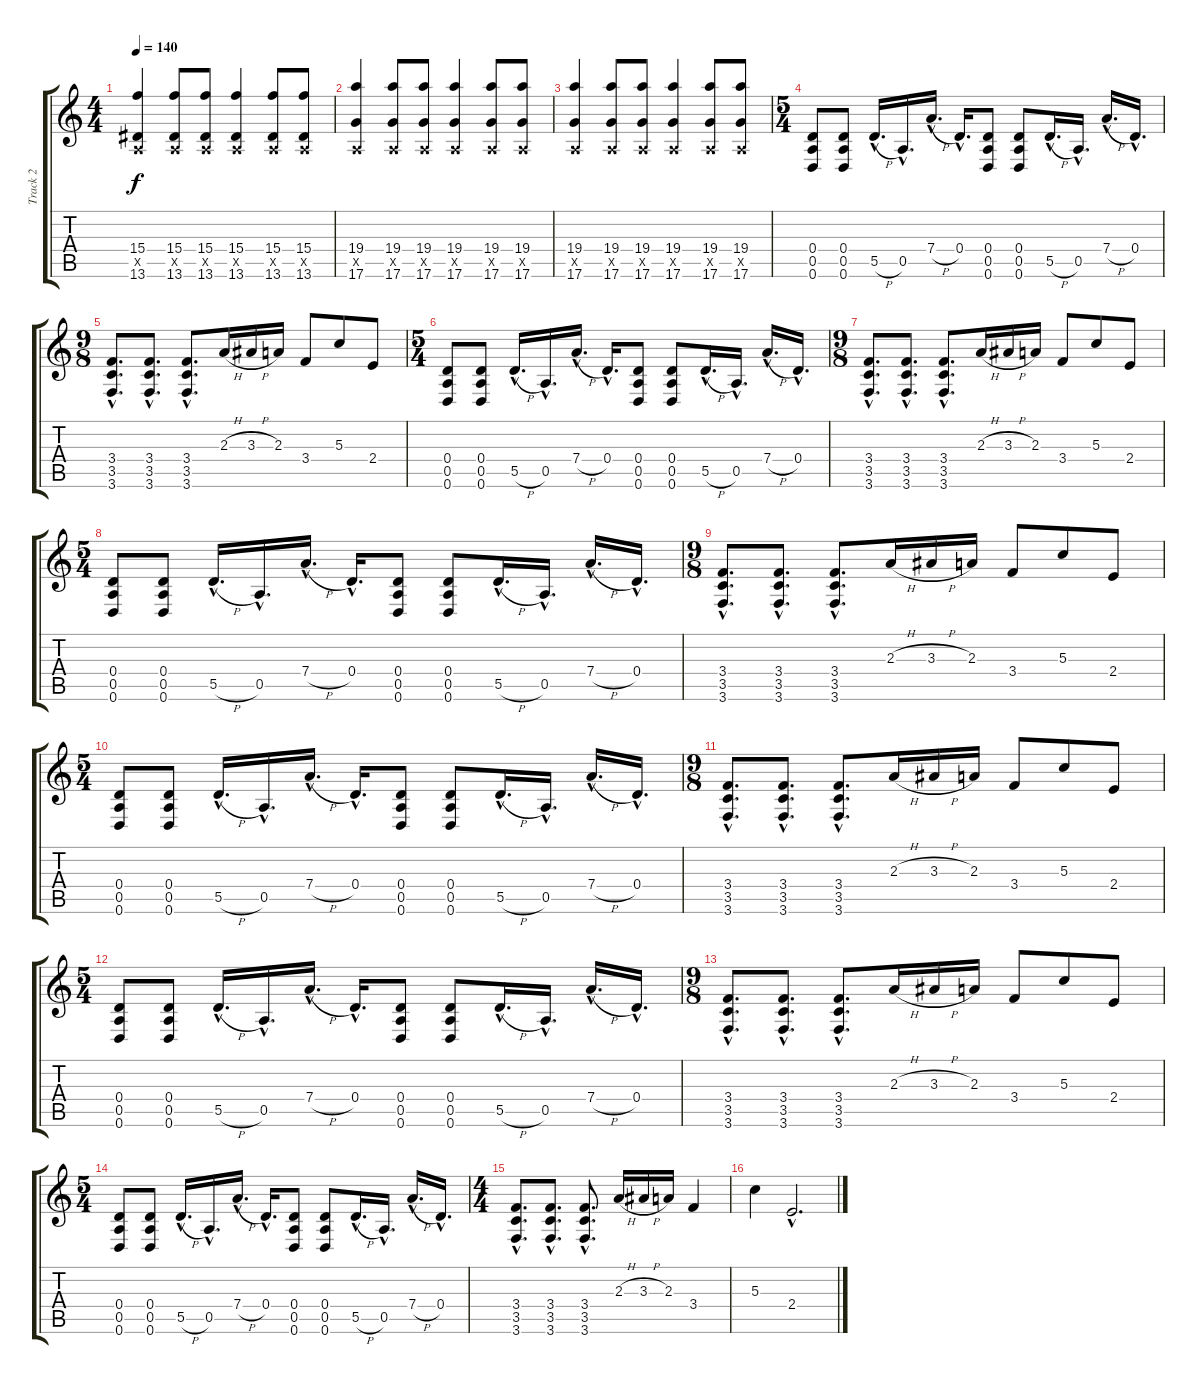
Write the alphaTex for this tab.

\track ("Track 2" "Track 2") {instrument distortionguitar}
\staff {score tabs}
\tuning (E4 B3 G3 D3 A2 D2) {hide}
\ts (4 4)
\tempo 140
\clef g2
\ks c
(15.4 0.5{x} 13.6).4{dy f} (15.4 0.5{x} 13.6).8 (15.4 0.5{x} 13.6).8 (15.4 0.5{x} 13.6).4 (15.4 0.5{x} 13.6).8 (15.4 0.5{x} 13.6).8 |
(19.4 0.5{x} 17.6).4 (19.4 0.5{x} 17.6).8 (19.4 0.5{x} 17.6).8 (19.4 0.5{x} 17.6).4 (19.4 0.5{x} 17.6).8 (19.4 0.5{x} 17.6).8 |
(19.4 0.5{x} 17.6).4 (19.4 0.5{x} 17.6).8 (19.4 0.5{x} 17.6).8 (19.4 0.5{x} 17.6).4 (19.4 0.5{x} 17.6).8 (19.4 0.5{x} 17.6).8 |
\ts (5 4)
(0.4 0.5 0.6).8 (0.4 0.5 0.6).8 5.5{h hac}.16{d} 0.5{hac}.16{d} 7.4{h hac}.16{d} 0.4{hac}.16{d} (0.4 0.5 0.6).8 (0.4 0.5 0.6).8 5.5{h hac}.16{d} 0.5{hac}.16{d} 7.4{h hac}.16{d} 0.4{hac}.16{d} |
\ts (9 8)
(3.4{hac} 3.5{hac} 3.6{hac}).8{d} (3.4{hac} 3.5{hac} 3.6{hac}).8{d} (3.4{hac} 3.5{hac} 3.6{hac}).8{d} 2.3{h}.16 3.3{h}.16 2.3.16 3.4.8 5.3.8 2.4.8 |
\ts (5 4)
(0.4 0.5 0.6).8 (0.4 0.5 0.6).8 5.5{h hac}.16{d} 0.5{hac}.16{d} 7.4{h hac}.16{d} 0.4{hac}.16{d} (0.4 0.5 0.6).8 (0.4 0.5 0.6).8 5.5{h hac}.16{d} 0.5{hac}.16{d} 7.4{h hac}.16{d} 0.4{hac}.16{d} |
\ts (9 8)
(3.4{hac} 3.5{hac} 3.6{hac}).8{d} (3.4{hac} 3.5{hac} 3.6{hac}).8{d} (3.4{hac} 3.5{hac} 3.6{hac}).8{d} 2.3{h}.16 3.3{h}.16 2.3.16 3.4.8 5.3.8 2.4.8 |
\ts (5 4)
(0.4 0.5 0.6).8 (0.4 0.5 0.6).8 5.5{h hac}.16{d} 0.5{hac}.16{d} 7.4{h hac}.16{d} 0.4{hac}.16{d} (0.4 0.5 0.6).8 (0.4 0.5 0.6).8 5.5{h hac}.16{d} 0.5{hac}.16{d} 7.4{h hac}.16{d} 0.4{hac}.16{d} |
\ts (9 8)
(3.4{hac} 3.5{hac} 3.6{hac}).8{d} (3.4{hac} 3.5{hac} 3.6{hac}).8{d} (3.4{hac} 3.5{hac} 3.6{hac}).8{d} 2.3{h}.16 3.3{h}.16 2.3.16 3.4.8 5.3.8 2.4.8 |
\ts (5 4)
(0.4 0.5 0.6).8 (0.4 0.5 0.6).8 5.5{h hac}.16{d} 0.5{hac}.16{d} 7.4{h hac}.16{d} 0.4{hac}.16{d} (0.4 0.5 0.6).8 (0.4 0.5 0.6).8 5.5{h hac}.16{d} 0.5{hac}.16{d} 7.4{h hac}.16{d} 0.4{hac}.16{d} |
\ts (9 8)
(3.4{hac} 3.5{hac} 3.6{hac}).8{d} (3.4{hac} 3.5{hac} 3.6{hac}).8{d} (3.4{hac} 3.5{hac} 3.6{hac}).8{d} 2.3{h}.16 3.3{h}.16 2.3.16 3.4.8 5.3.8 2.4.8 |
\ts (5 4)
(0.4 0.5 0.6).8 (0.4 0.5 0.6).8 5.5{h hac}.16{d} 0.5{hac}.16{d} 7.4{h hac}.16{d} 0.4{hac}.16{d} (0.4 0.5 0.6).8 (0.4 0.5 0.6).8 5.5{h hac}.16{d} 0.5{hac}.16{d} 7.4{h hac}.16{d} 0.4{hac}.16{d} |
\ts (9 8)
(3.4{hac} 3.5{hac} 3.6{hac}).8{d} (3.4{hac} 3.5{hac} 3.6{hac}).8{d} (3.4{hac} 3.5{hac} 3.6{hac}).8{d} 2.3{h}.16 3.3{h}.16 2.3.16 3.4.8 5.3.8 2.4.8 |
\ts (5 4)
(0.4 0.5 0.6).8 (0.4 0.5 0.6).8 5.5{h hac}.16{d} 0.5{hac}.16{d} 7.4{h hac}.16{d} 0.4{hac}.16{d} (0.4 0.5 0.6).8 (0.4 0.5 0.6).8 5.5{h hac}.16{d} 0.5{hac}.16{d} 7.4{h hac}.16{d} 0.4{hac}.16{d} |
\ts (4 4)
(3.4{hac} 3.5{hac} 3.6{hac}).8{d} (3.4{hac} 3.5{hac} 3.6{hac}).8{d} (3.4{hac} 3.5{hac} 3.6{hac}).8{d} 2.3{h}.16 3.3{h}.16 2.3.16 3.4.4 |
5.3.4 2.4{hac}.2{d}
